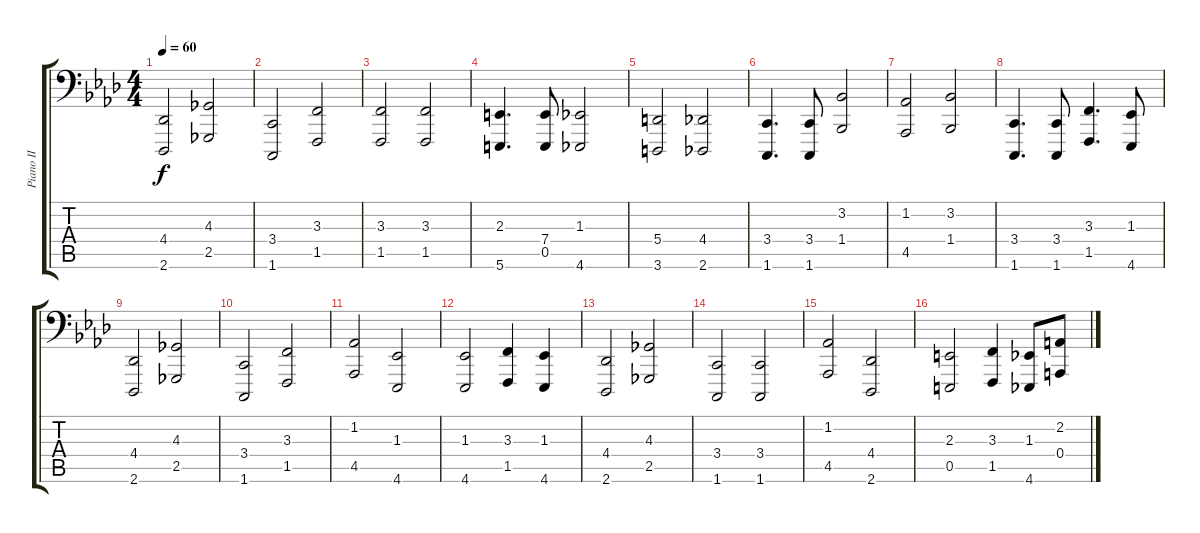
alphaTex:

\track ("Piano II" "Piano II") {instrument acousticgrandpiano}
\staff {score tabs}
\tuning (C3 G2 D2 A1 E1 B0) {hide}
\ts (4 4)
\tempo 60
\clef f4
\ks ab
(4.4 2.6).2{dy f} (4.3 2.5).2 |
(3.4 1.6).2 (3.3 1.5).2 |
(3.3 1.5).2 (3.3 1.5).2 |
(2.3 5.6).4{d} (7.4 0.5).8 (1.3 4.6).2 |
(5.4 3.6).2 (4.4 2.6).2 |
(3.4 1.6).4{d} (3.4 1.6).8 (3.2 1.4).2 |
(1.2 4.5).2 (3.2 1.4).2 |
(3.4 1.6).4{d} (3.4 1.6).8 (3.3 1.5).4{d} (1.3 4.6).8 |
(4.4 2.6).2 (4.3 2.5).2 |
(3.4 1.6).2 (3.3 1.5).2 |
(1.2 4.5).2 (1.3 4.6).2 |
(1.3 4.6).2 (3.3 1.5).4 (1.3 4.6).4 |
(4.4 2.6).2 (4.3 2.5).2 |
(3.4 1.6).2 (3.4 1.6).2 |
(1.2 4.5).2 (4.4 2.6).2 |
(2.3 0.5).2 (3.3 1.5).4 (1.3 4.6).8 (2.2 0.4).8
